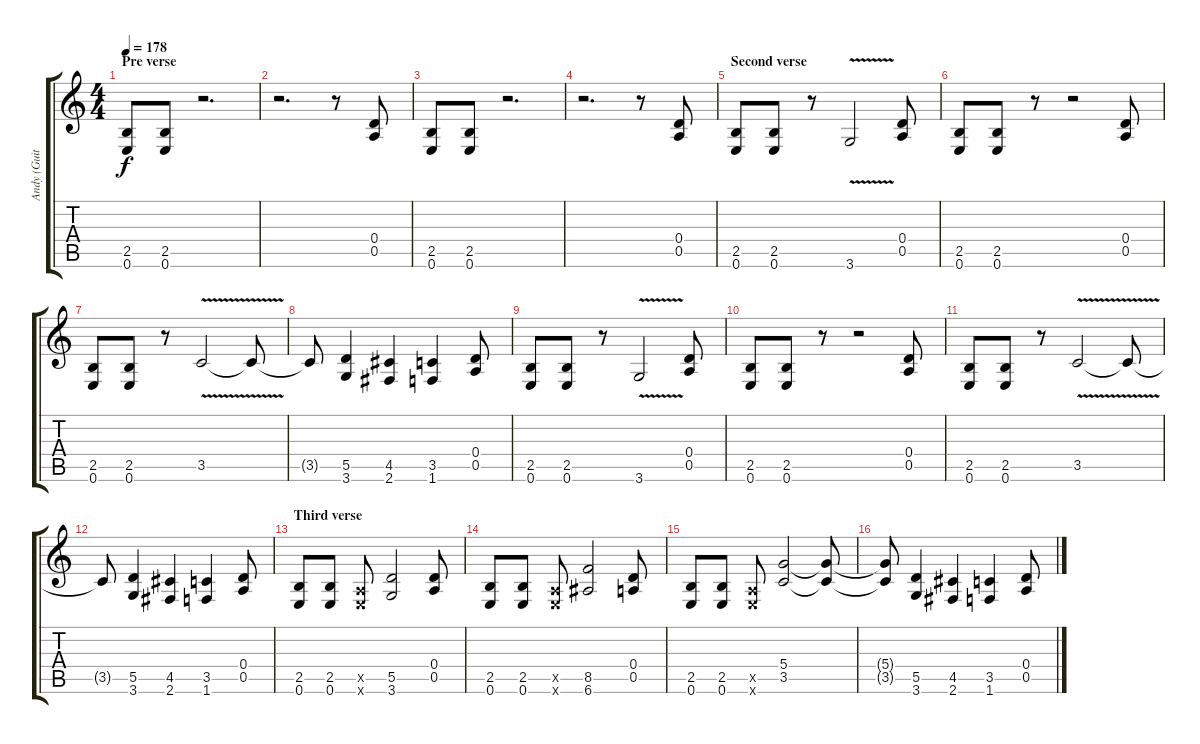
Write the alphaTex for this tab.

\track ("Andy (Guitar)" "Andy (Guit") {instrument overdrivenguitar}
\staff {score tabs}
\tuning (E4 B3 G3 D3 A2 E2) {hide}
\ts (4 4)
\section ("" "Pre verse")
\tempo 178
\clef g2
\ks c
(2.5 0.6).8{dy f} (2.5 0.6).8 r.2{d} |
r.2{d} r.8 (0.4 0.5).8 |
(2.5 0.6).8 (2.5 0.6).8 r.2{d} |
r.2{d} r.8 (0.4 0.5).8 |
\section ("" "Second verse")
(2.5 0.6).8 (2.5 0.6).8 r.8 3.6{v}.2 (0.4 0.5).8 |
(2.5 0.6).8 (2.5 0.6).8 r.8 r.2 (0.4 0.5).8 |
(2.5 0.6).8 (2.5 0.6).8 r.8 3.5{v}.2 3.5{t}.8 |
3.5{t}.8 (5.5 3.6).4 (4.5 2.6).4 (3.5 1.6).4 (0.4 0.5).8 |
(2.5 0.6).8 (2.5 0.6).8 r.8 3.6{v}.2 (0.4 0.5).8 |
(2.5 0.6).8 (2.5 0.6).8 r.8 r.2 (0.4 0.5).8 |
(2.5 0.6).8 (2.5 0.6).8 r.8 3.5{v}.2 3.5{t}.8 |
3.5{t}.8 (5.5 3.6).4 (4.5 2.6).4 (3.5 1.6).4 (0.4 0.5).8 |
\section ("" "Third verse")
(2.5 0.6).8 (2.5 0.6).8 (0.5{x} 0.6{x}).8 (5.5 3.6).2 (0.4 0.5).8 |
(2.5 0.6).8 (2.5 0.6).8 (0.5{x} 0.6{x}).8 (8.5 6.6).2 (0.4 0.5).8 |
(2.5 0.6).8 (2.5 0.6).8 (0.5{x} 0.6{x}).8 (5.4 3.5).2 (5.4{t} 3.5{t}).8 |
(5.4{t} 3.5{t}).8 (5.5 3.6).4 (4.5 2.6).4 (3.5 1.6).4 (0.4 0.5).8
